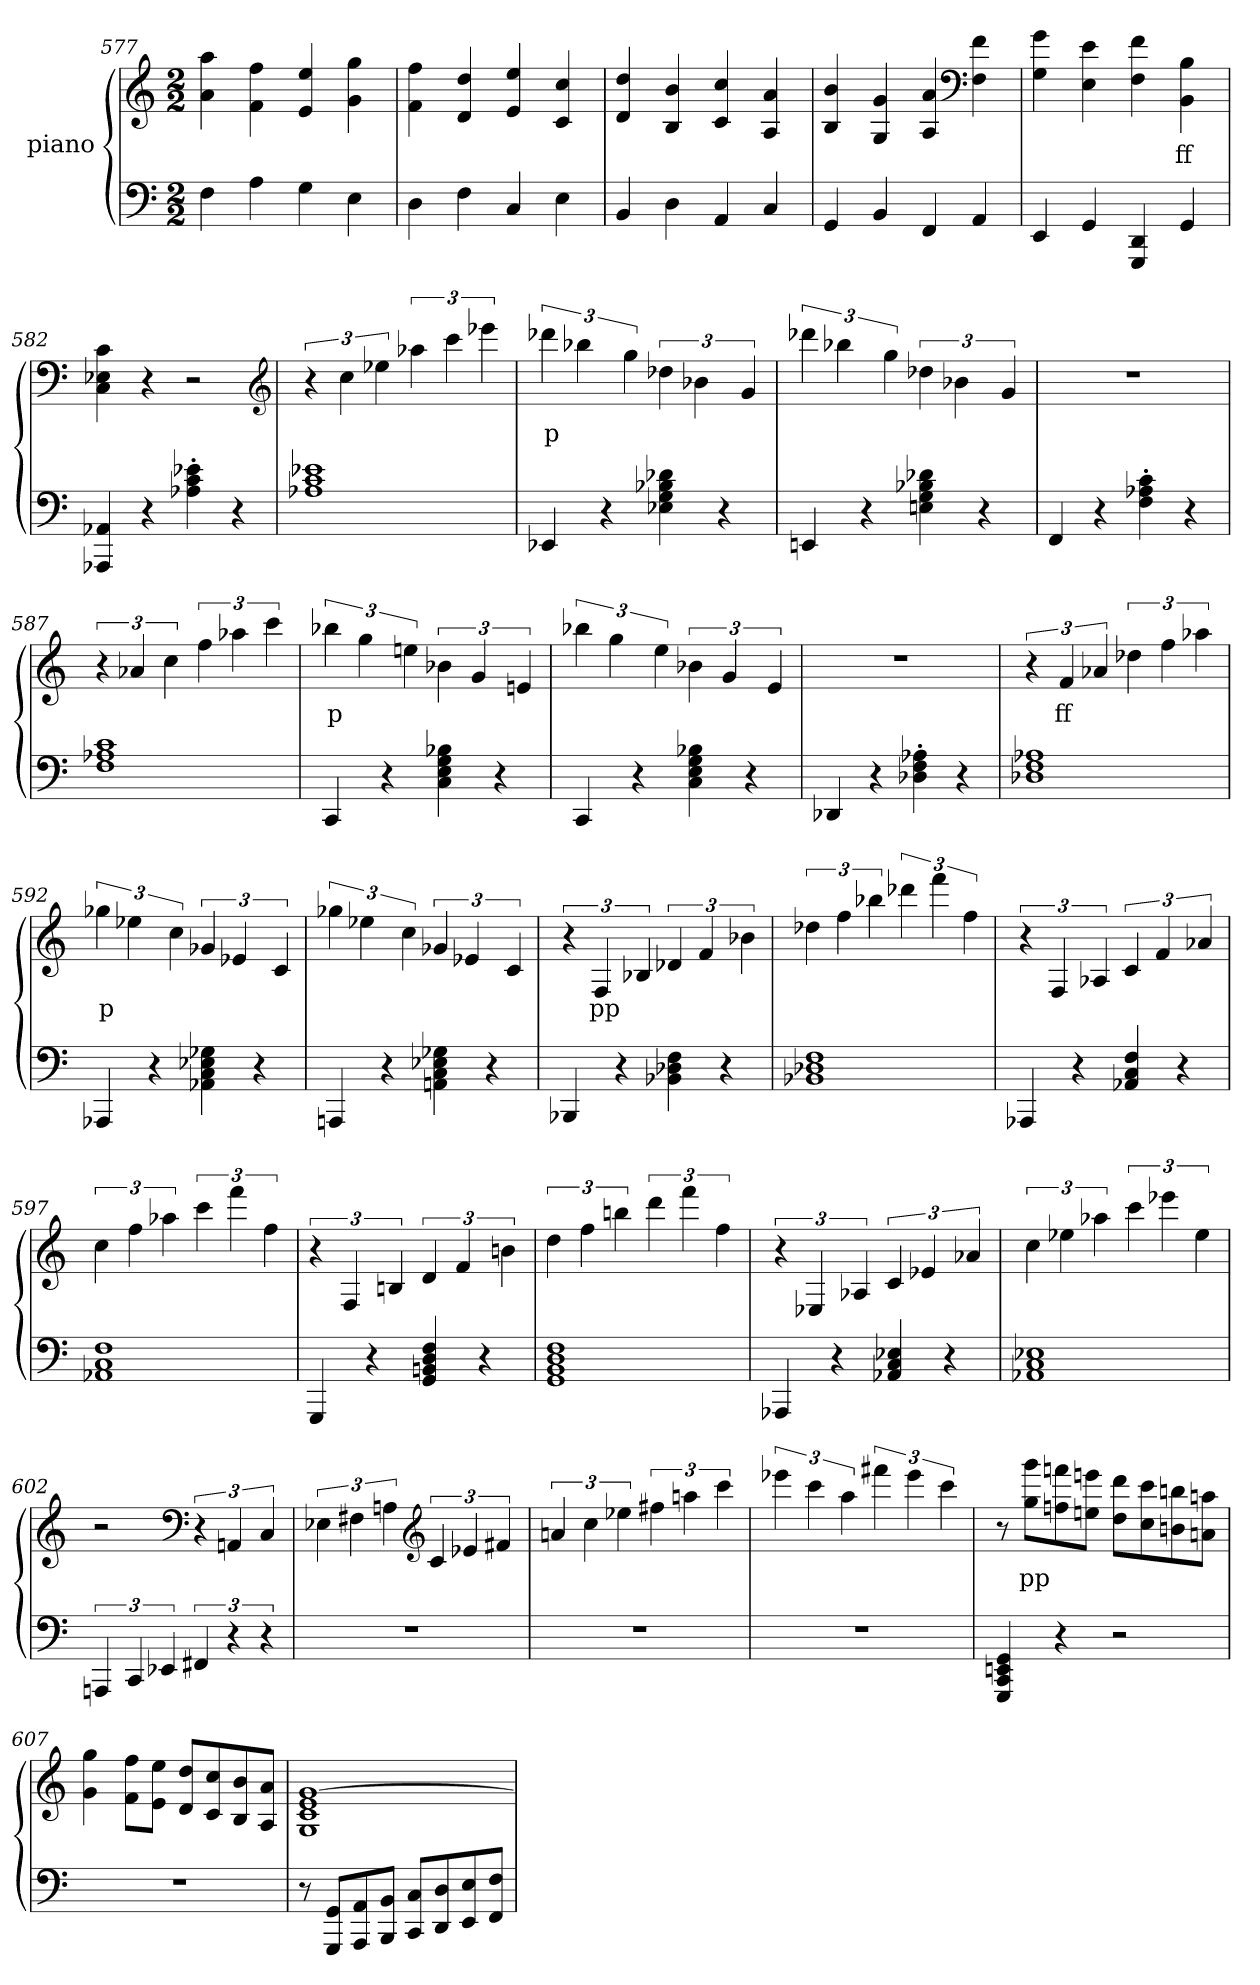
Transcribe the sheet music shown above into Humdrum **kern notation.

**kern	**kern	**text
*part2	*part1	*part1
*staff2	*staff1	*staff1
*	*I"piano	*
*clefF4	*clefG2	*
*k[]	*k[]	*
*C:	*C:	*
*M2/2	*M2/2	*
=577	=577	=577
4F	4a 4aa	.
4A	4f 4ff	.
4G	4e 4ee	.
4E	4g 4gg	.
=578	=578	=578
4D	4f 4ff	.
4F	4d 4dd	.
4C	4e 4ee	.
4E	4c 4cc	.
=579	=579	=579
4BB	4d 4dd	.
4D	4B 4b	.
4AA	4c 4cc	.
4C	4A 4a	.
=580	=580	=580
4GG	4B 4b	.
4BB	4G 4g	.
4FF	4A 4a	.
*	*clefF4	*
4AA	4F 4f	.
=581	=581	=581
4EE	4G 4g	.
4GG	4E 4e	.
4GGG 4DD	4F 4f	.
4GG	4BB 4B	ff
=582	=582	=582
4AAA-X 4AA-X	4C 4E-X 4c	.
4r	4r	.
4A-'> 4c'> 4e-X'>	2r	.
4r	.	.
*	*clefG2	*
=583	=583	=583
1A-X 1c 1e-X	6r	.
.	6cc	.
.	6ee-X	.
.	6aa-X	.
.	6ccc	.
.	6eee-	.
=584	=584	=584
4EE-X	6ddd-X	p
.	6bb-X	.
4r	.	.
.	6gg	.
4E- 4G 4B-X 4d-X	6dd-	.
.	6b-	.
4r	.	.
.	6g	.
=585	=585	=585
4EEn	6ddd-X	.
.	6bb-X	.
4r	.	.
.	6gg	.
4En 4G 4B-X 4d-X	6dd-	.
.	6b-	.
4r	.	.
.	6g	.
=586	=586	=586
4FF	1r	ff
4r	.	.
4F'> 4A-X'> 4c'>	.	.
4r	.	.
=587	=587	=587
1F 1A-X 1c	6r	ff
.	6a-X	.
.	6cc	.
.	6ff	.
.	6aa-	.
.	6ccc	.
=588	=588	=588
4CC	6bb-X	p
.	6gg	.
4r	.	.
.	6een	.
4C 4E 4G 4B-X	6b-	.
.	6g	.
4r	.	.
.	6en	.
=589	=589	=589
4CC	6bb-X	.
.	6gg	.
4r	.	.
.	6ee	.
4C 4E 4G 4B-X	6b-	.
.	6g	.
4r	.	.
.	6e	.
=590	=590	=590
4DD-X	1r	ff
4r	.	.
4D-'> 4F'> 4A-X'>	.	.
4r	.	.
=591	=591	=591
1D-X 1F 1A-X	6r	.
.	6f	ff
.	6a-X	.
.	6dd-X	.
.	6ff	.
.	6aa-	.
=592	=592	=592
4AAA-X	6gg-X	p
.	6ee-X	.
4r	.	.
.	6cc	.
4AA- 4C 4E-X 4G-X	6g-	.
.	6e-	.
4r	.	.
.	6c	.
=593	=593	=593
4AAAn	6gg-X	.
.	6ee-X	.
4r	.	.
.	6cc	.
4AAn 4C 4E-X 4G-X	6g-	.
.	6e-	.
4r	.	.
.	6c	.
=594	=594	=594
4BBB-X	6r	.
.	6F	pp
4r	.	.
.	6B-X	.
4BB- 4D-X 4F	6d-X	.
.	6f	.
4r	.	.
.	6b-	.
=595	=595	=595
1BB-X 1D-X 1F	6dd-X	.
.	6ff	.
.	6bb-X	.
.	6ddd-	.
.	6fff	.
.	6ff	.
=596	=596	=596
4AAA-X	6r	pp
.	6F	.
4r	.	.
.	6A-X	.
4AA- 4C 4F	6c	.
.	6f	.
4r	.	.
.	6a-	.
=597	=597	=597
1AA-X 1C 1F	6cc	.
.	6ff	.
.	6aa-X	.
.	6ccc	.
.	6fff	.
.	6ff	.
=598	=598	=598
4GGG	6r	pp
.	6F	.
4r	.	.
.	6Bn	.
4GG 4BBn 4D 4F	6d	.
.	6f	.
4r	.	.
.	6bn	.
=599	=599	=599
1GG 1BB 1D 1F	6dd	.
.	6ff	.
.	6bbn	.
.	6ddd	.
.	6fff	.
.	6ff	.
=600	=600	=600
4AAA-X	6r	pp
.	6E-X	.
4r	.	.
.	6A-X	.
4AA- 4C 4E-X	6c	.
.	6e-	.
4r	.	.
.	6a-	.
=601	=601	=601
1AA-X 1C 1E-X	6cc	.
.	6ee-X	.
.	6aa-X	.
.	6ccc	.
.	6eee-	.
.	6ee-	.
=602	=602	=602
6AAAn	2r	ppp
6CC	.	.
6EE-X	.	.
*	*clefF4	*
6FF#X	6r	.
6r	6AAn	.
6r	6C	.
=603	=603	=603
1r	6E-X	.
.	6F#X	.
.	6An	.
*	*clefG2	*
.	6c	.
.	6e-	.
.	6f#	.
=604	=604	=604
1r	6an	.
.	6cc	.
.	6ee-X	.
.	6ff#X	.
.	6aan	.
.	6ccc	.
=605	=605	=605
1r	6eee-X	.
.	6ccc	.
.	6aa	.
.	6fff#X	.
.	6eee-	.
.	6ccc	.
=606	=606	=606
4GGG 4CC 4EEn 4GG	8r	.
.	8gg 8gggL	pp
4r	8ffn 8fffn	.
.	8een 8eeenJ	.
2r	8dd 8dddL	.
.	8cc 8ccc	.
.	8bn 8bbn	.
.	8an 8aanJ	.
=607	=607	=607
1r	4g 4gg	.
.	8f 8ffL	.
.	8e 8eeJ	.
.	8d 8ddL	.
.	8c 8cc	.
.	8B 8b	.
.	8A 8aJ	.
=608	=608	=608
8r	1G 1c 1e [1g	.
8GGG 8GGL	.	.
8AAA 8AA	.	.
8BBB 8BBJ	.	.
8CC 8CL	.	.
8DD 8D	.	.
8EE 8E	.	.
8FF 8FJ	.	.
=	=	=
*-	*-	*-
